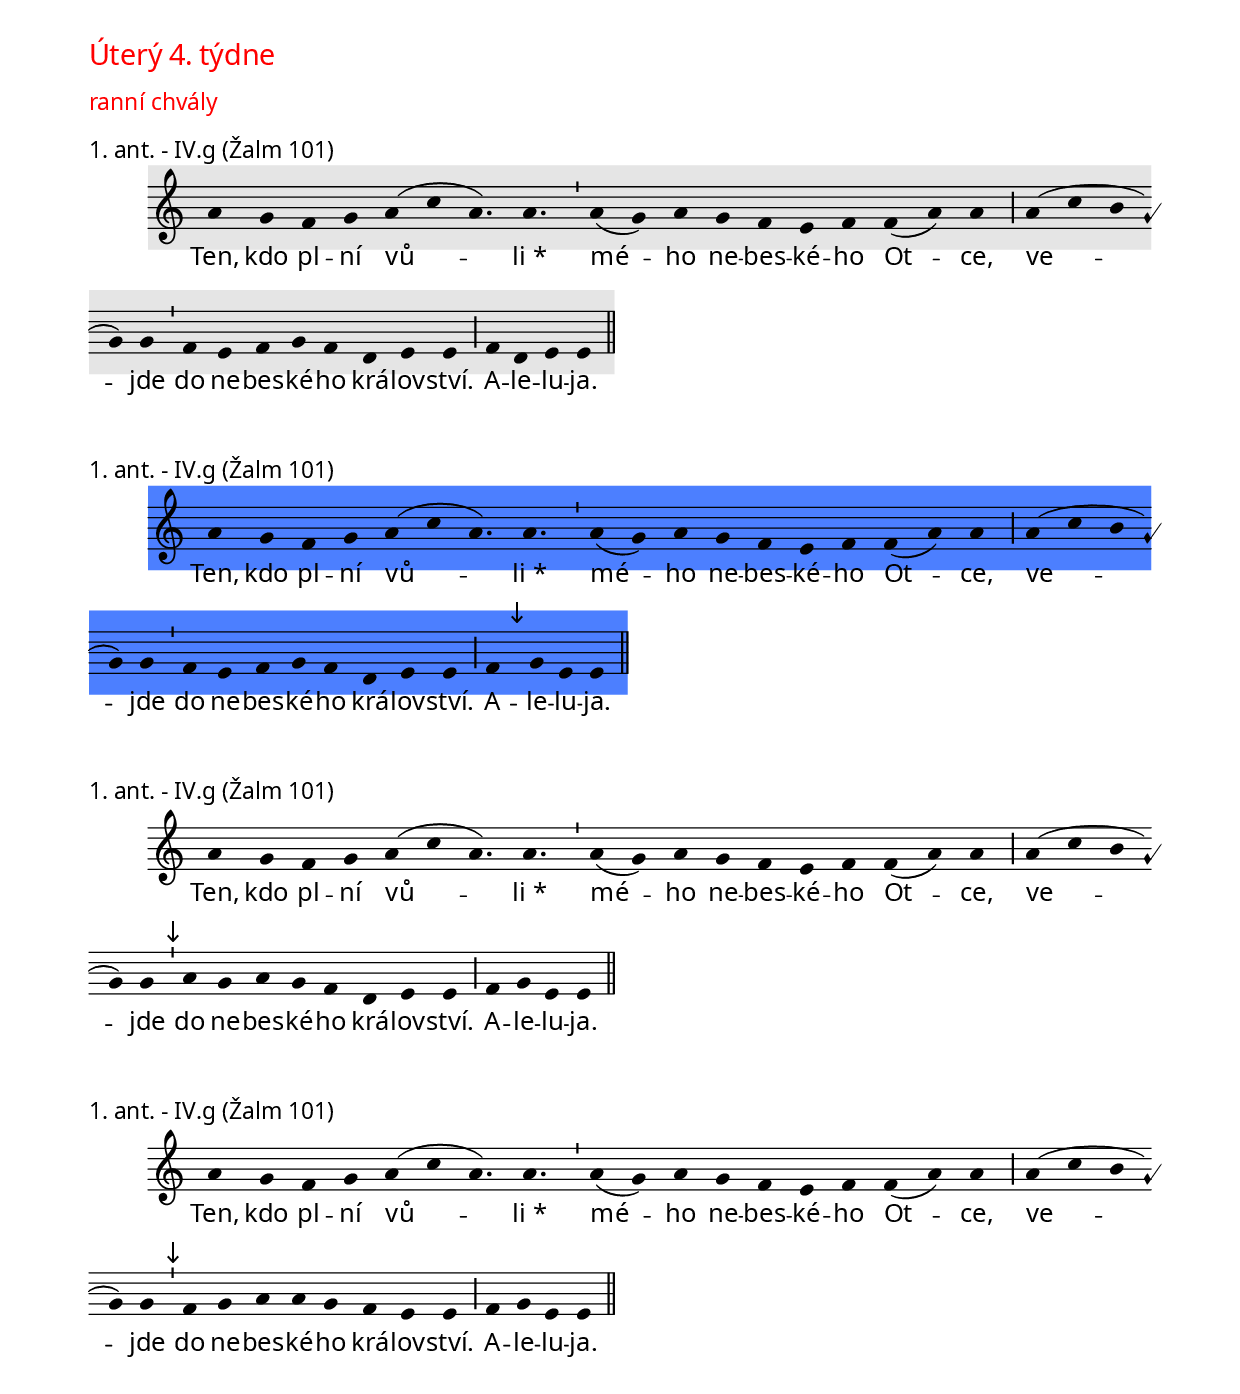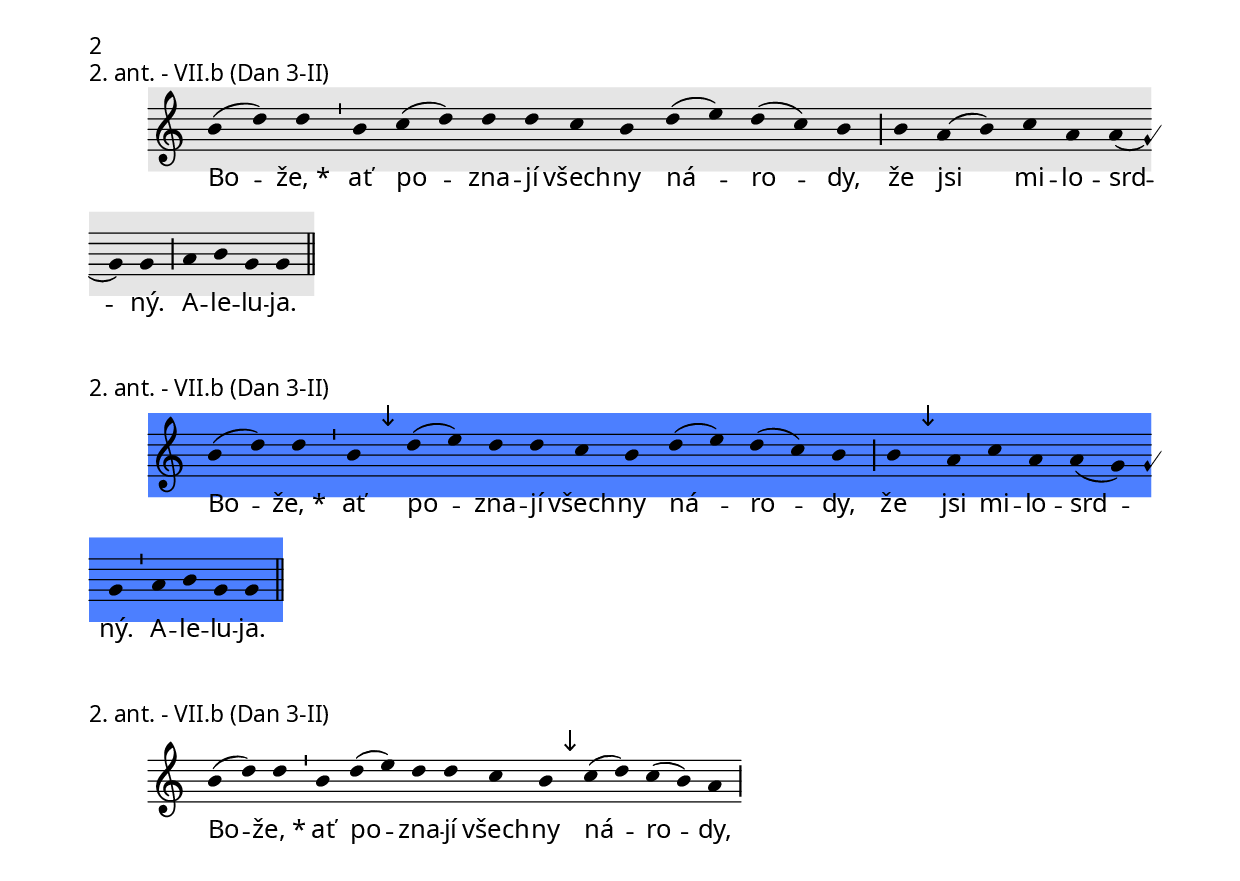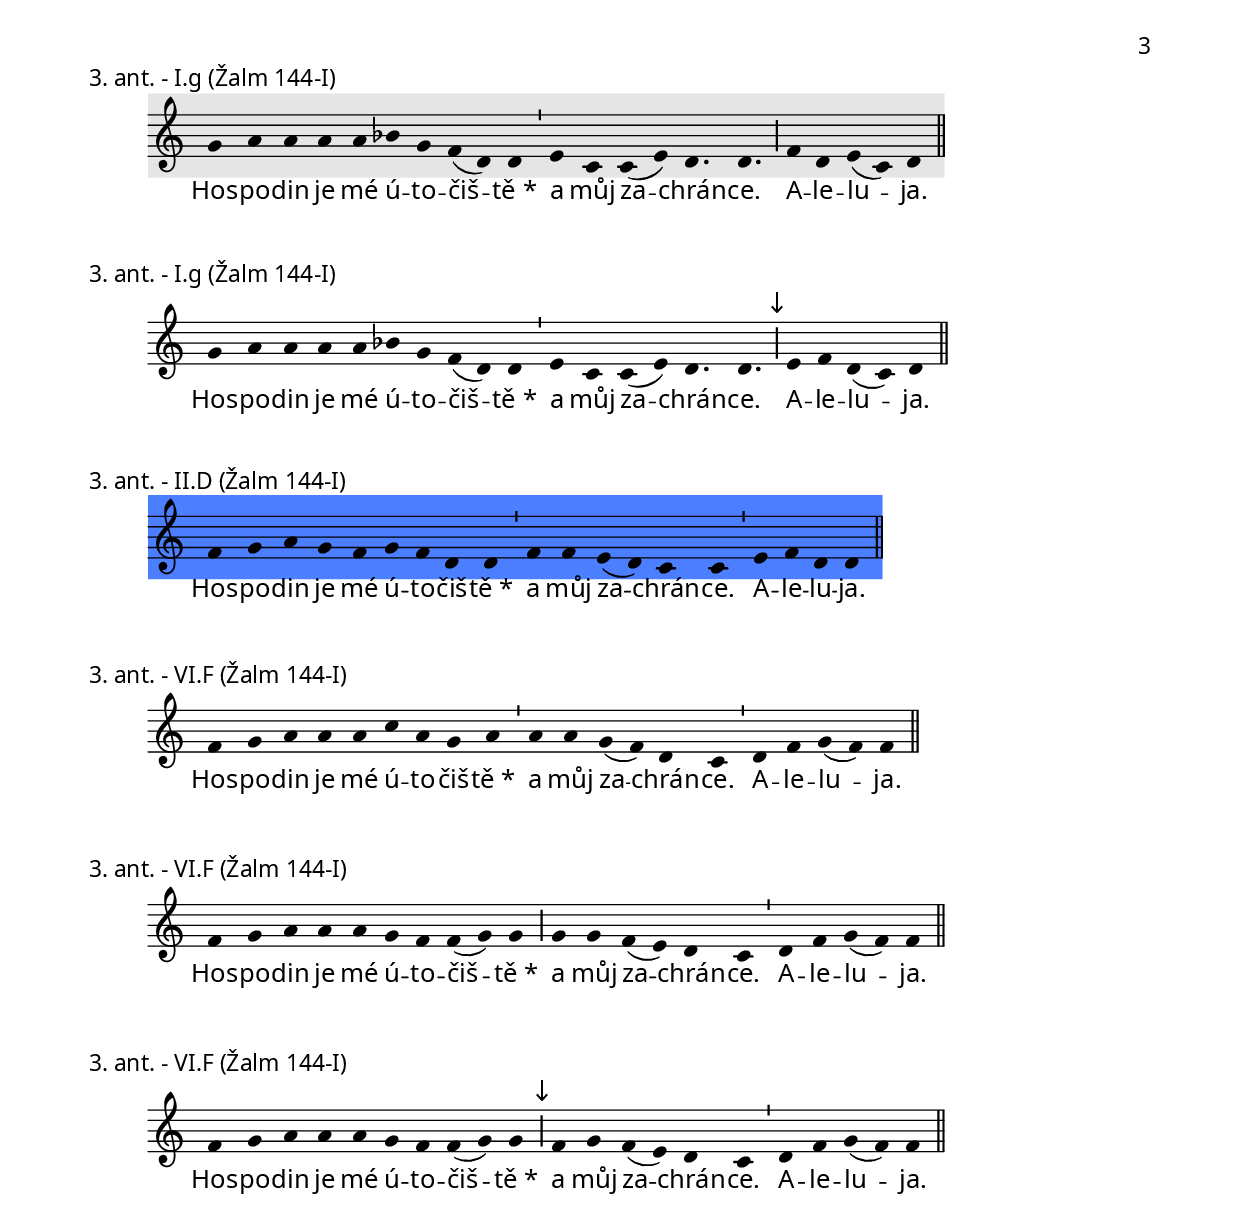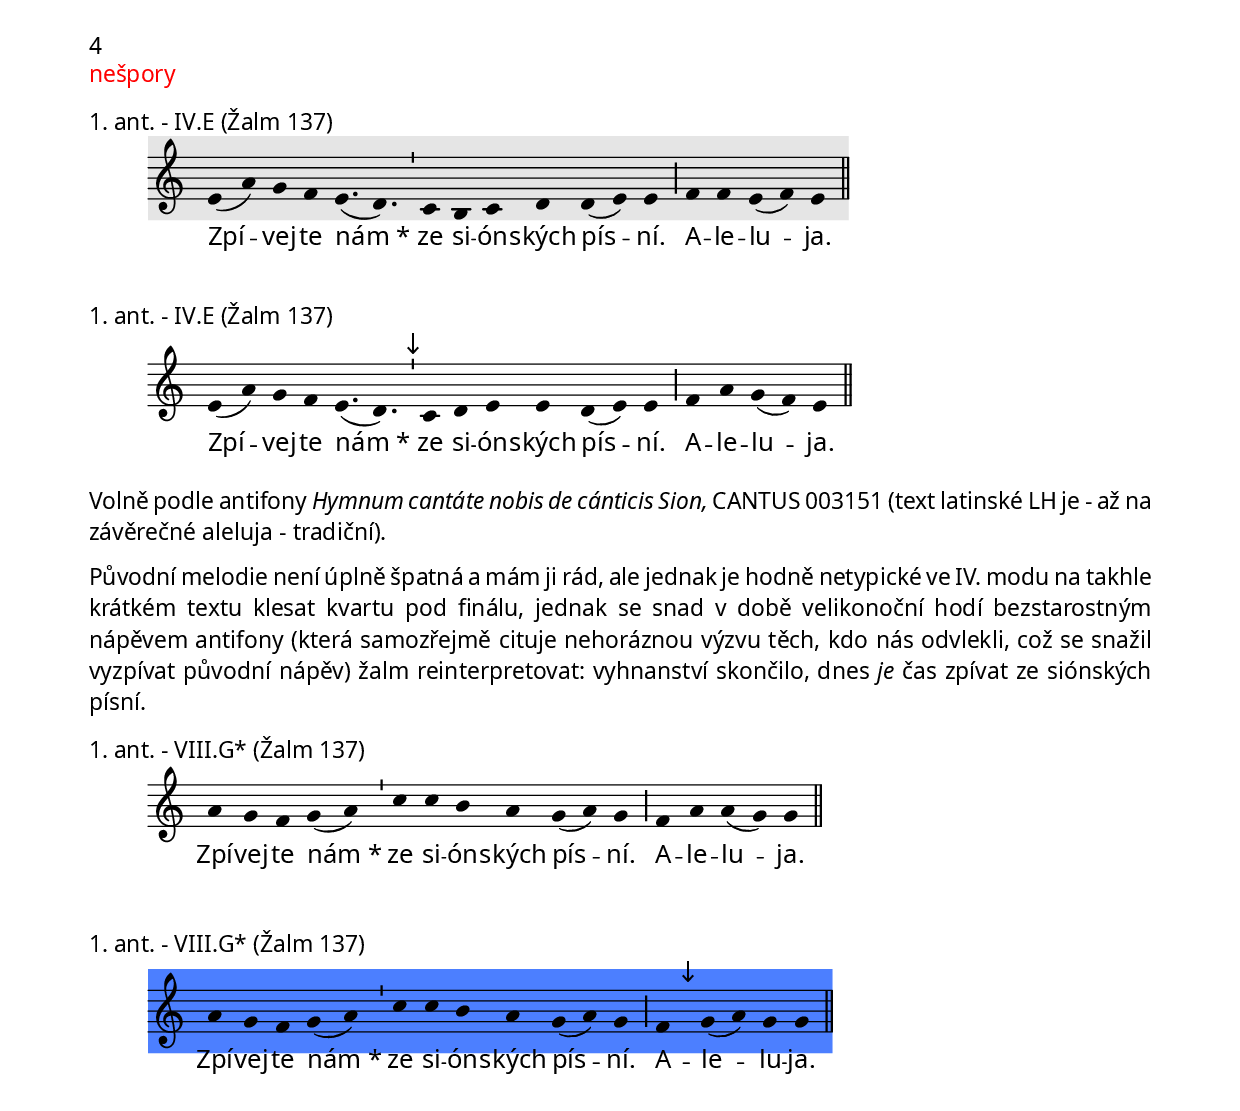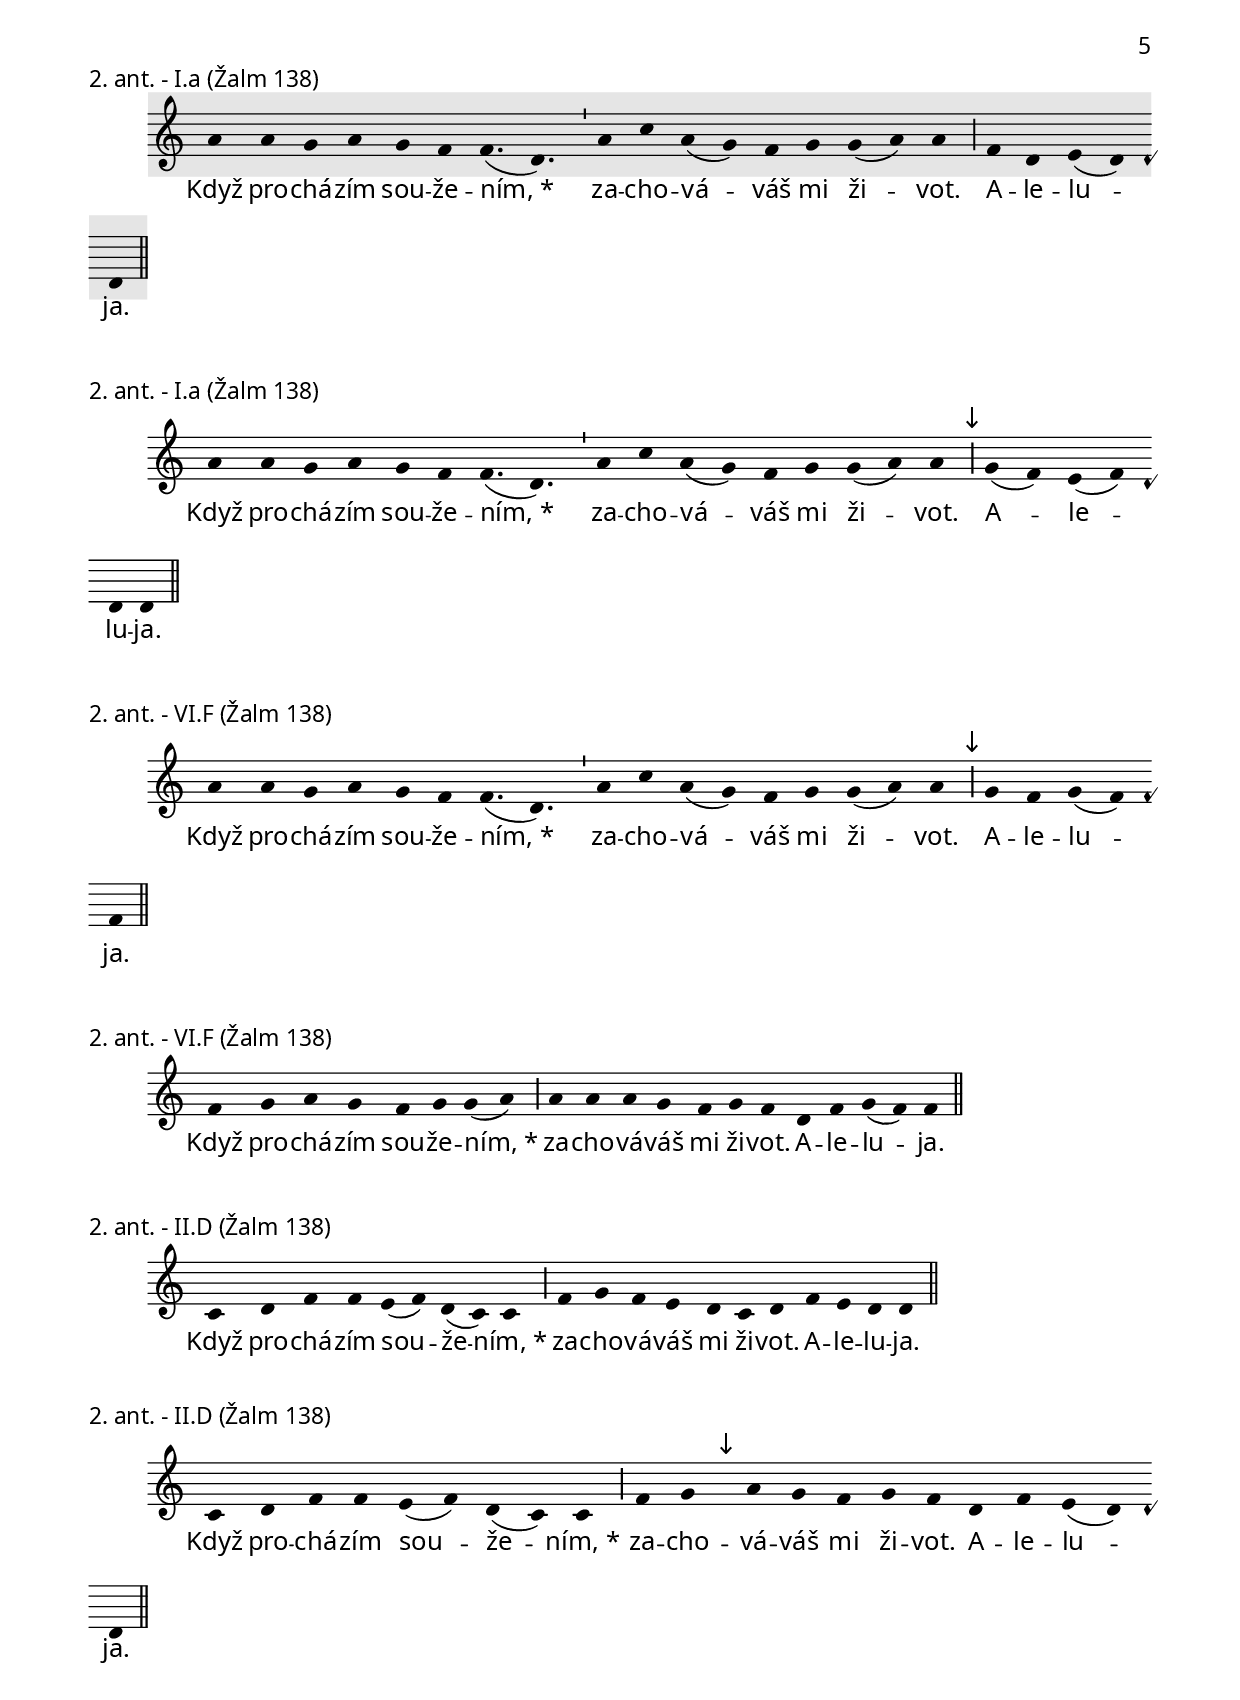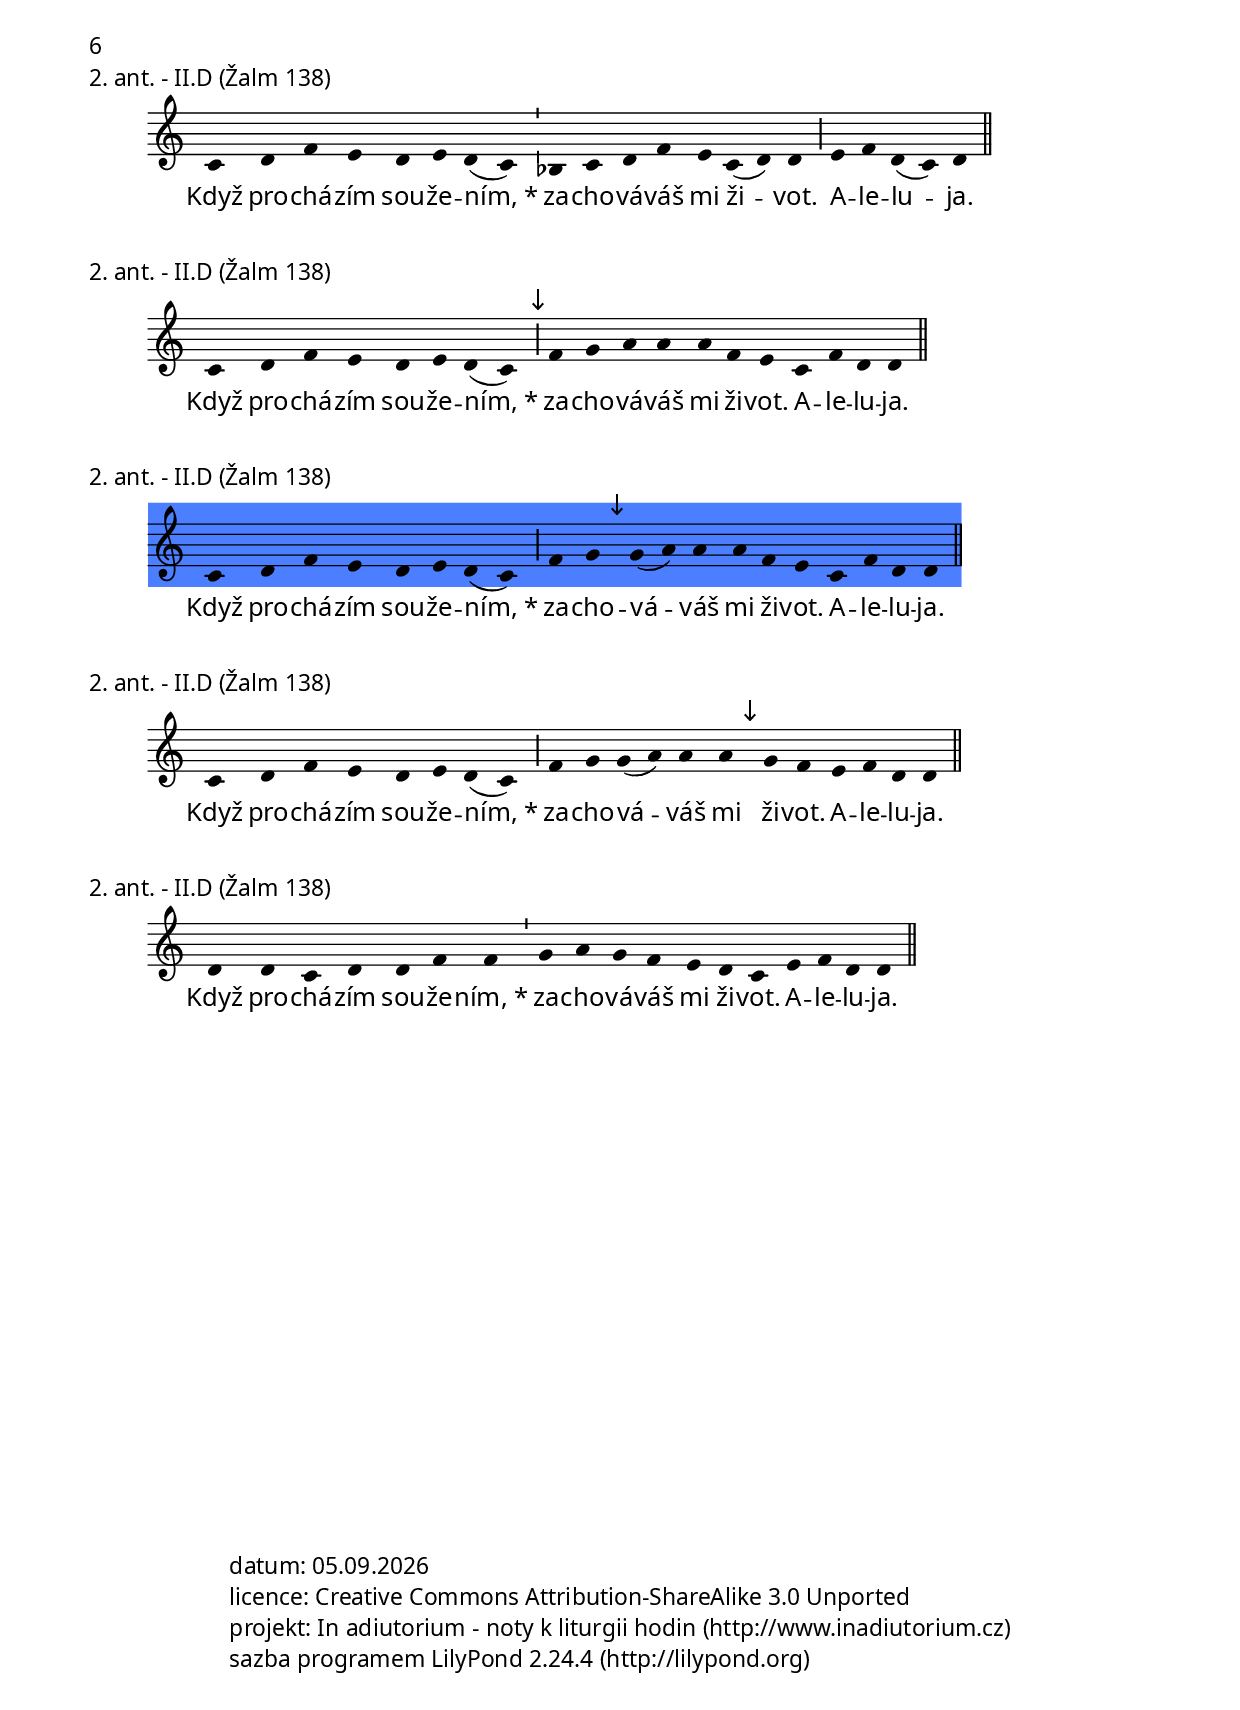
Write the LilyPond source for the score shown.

\version "2.12.0"

\include "../spolecne.ly"

\markup {\nadpisDen {Úterý 4. týdne}}

\markup {\nadpisHodinka {"ranní chvály"}}

\score {
  \relative c'' {
    \zvyraznovacSedy
    \choralniRezim
    a4 g f g a( c a4.) a \barMin
    a4( g) a g f e f f( a) a \barMaior
    a( c b g) g \barMin
    f e f g f d e e \barMaior
    f d e e \barFinalis
  }
  \addlyrics {
    Ten, kdo pl -- ní vů -- li_*
    mé -- ho ne -- bes -- ké -- ho Ot -- ce,
    ve -- jde do ne -- bes -- ké -- ho krá -- lov -- ství.
    A -- le -- lu -- ja.
  }
  \header {
    quid = "1. ant."
    modus = "IV"
    differentia = "g"
    psalmus = "Žalm 101"
    id = "rch-a1"
    piece = \markup {\sestavTitulek}
  }
}

\score {
  \relative c'' {
    \zvyraznovacModry
    \choralniRezim
    a4 g f g a( c a4.) a \barMin
    a4( g) a g f e f f( a) a \barMaior
    a( c b g) g \barMin
    f e f g f d e e \barMaior
    f \mark\sipka g e e \barFinalis
  }
  \addlyrics {
    Ten, kdo pl -- ní vů -- li_*
    mé -- ho ne -- bes -- ké -- ho Ot -- ce,
    ve -- jde do ne -- bes -- ké -- ho krá -- lov -- ství.
    A -- le -- lu -- ja.
  }
  \header {
    quid = "1. ant."
    modus = "IV"
    differentia = "g"
    psalmus = "Žalm 101"
    id = "rch-a1"
    piece = \markup {\sestavTitulek}
  }
}

\score {
  \relative c'' {
    \choralniRezim
    a4 g f g a( c a4.) a \barMin
    a4( g) a g f e f f( a) a \barMaior
    a( c b g) g \barMin
    \mark\sipka a g a g f d e e \barMaior
    f g e e \barFinalis
  }
  \addlyrics {
    Ten, kdo pl -- ní vů -- li_*
    mé -- ho ne -- bes -- ké -- ho Ot -- ce,
    ve -- jde do ne -- bes -- ké -- ho krá -- lov -- ství.
    A -- le -- lu -- ja.
  }
  \header {
    quid = "1. ant."
    modus = "IV"
    differentia = "g"
    psalmus = "Žalm 101"
    id = "rch-a1"
    piece = \markup {\sestavTitulek}
  }
}

\score {
  \relative c'' {
    \choralniRezim
    a4 g f g a( c a4.) a \barMin
    a4( g) a g f e f f( a) a \barMaior
    a( c b g) g \barMin
    \mark\sipka f g a a g f e e \barMaior
    f g e e \barFinalis
  }
  \addlyrics {
    Ten, kdo pl -- ní vů -- li_*
    mé -- ho ne -- bes -- ké -- ho Ot -- ce,
    ve -- jde do ne -- bes -- ké -- ho krá -- lov -- ství.
    A -- le -- lu -- ja.
  }
  \header {
    quid = "1. ant."
    modus = "IV"
    differentia = "g"
    psalmus = "Žalm 101"
    id = "rch-a1"
    piece = \markup {\sestavTitulek}
  }
}

\pageBreak

\score {
  \relative c'' {
    \zvyraznovacSedy
    \choralniRezim
    b( d) d \barMin
    b c( d) d d c b d( e) d( c) b \barMaior
    b a( b) c a a( g) g \barMaior
    a b g g \barFinalis
  }
  \addlyrics {
    Bo -- že,_*
    ať po -- zna -- jí všech -- ny ná -- ro -- dy,
    že jsi mi -- lo -- srd -- ný.
    A -- le -- lu -- ja.
  }
  \header {
    quid = "2. ant."
    modus = "VII"
    differentia = "b"
    psalmus = "Dan 3-II"
    placet = "lépe"
    id = "rch-a2"
    piece = \markup {\sestavTitulek}
  }
}

\score {
  \relative c'' {
    \zvyraznovacModry
    \choralniRezim
    b( d) d \barMin
    b \mark\sipka d( e) d d c b d( e) d( c) b \barMaior
    b \mark\sipka a c a a( g) g \barMin
    a b g g \barFinalis
  }
  \addlyrics {
    Bo -- že,_*
    ať po -- zna -- jí všech -- ny ná -- ro -- dy,
    že jsi mi -- lo -- srd -- ný.
    A -- le -- lu -- ja.
  }
  \header {
    quid = "2. ant."
    modus = "VII"
    differentia = "b"
    psalmus = "Dan 3-II"
    id = "rch-a2"
    piece = \markup {\sestavTitulek}
  }
}

\score {
  \relative c'' {
    \choralniRezim
    b( d) d \barMin
    b d( e) d d c b \mark\sipka c( d) c( b) a \barMaior
  }
  \addlyrics {
    Bo -- že,_*
    ať po -- zna -- jí všech -- ny ná -- ro -- dy,
    že jsi mi -- lo -- srd -- ný.
    A -- le -- lu -- ja.
  }
  \header {
    quid = "2. ant."
    modus = "VII"
    differentia = "b"
    psalmus = "Dan 3-II"
    id = "rch-a2"
    piece = \markup {\sestavTitulek}
  }
}

\pageBreak

\score {
  \relative c'' {
    \zvyraznovacSedy
    \choralniRezim
    g4 a a a a4 bes g f( d) d \barMin
    e c c( e) d4. d \barMaior
    f4 d e( c) d \barFinalis
  }
  \addlyrics {
    Hos -- po -- din je mé ú -- to -- čiš -- tě_*
    a můj za -- chrán -- ce.
    A -- le -- lu -- ja.
  }
  \header {
    quid = "3. ant."
    modus = "I"
    differentia = "g"
    psalmus = "Žalm 144-I"
    placet = "lépe"
    id = "rch-a3"
    fial = "antifony/tyden4_5ctvrtek.ly#ne-ant1?upraveno"
    piece = \markup {\sestavTitulek}
  }
}

\score {
  \relative c'' {
    \choralniRezim
    g4 a a a a4 bes g f( d) d \barMin
    e c c( e) d4. d \barMaior
    \mark\sipka e4 f d( c) d \barFinalis
  }
  \addlyrics {
    Hos -- po -- din je mé ú -- to -- čiš -- tě_*
    a můj za -- chrán -- ce.
    A -- le -- lu -- ja.
  }
  \header {
    quid = "3. ant."
    modus = "I"
    differentia = "g"
    psalmus = "Žalm 144-I"
    id = "rch-a3"
    fial = "antifony/tyden4_5ctvrtek.ly#ne-ant1?upraveno"
    piece = \markup {\sestavTitulek}
  }
}

\score {
  \relative c' {
    \zvyraznovacModry
    \choralniRezim
    f4 g a g f g f d d \barMin
    f f e( d) c c \barMin
    e f d d \barFinalis
  }
  \addlyrics {
    Hos -- po -- din je mé ú -- to -- čiš -- tě_*
    a můj za -- chrán -- ce.
    A -- le -- lu -- ja.
  }
  \header {
    quid = "3. ant."
    modus = "II"
    differentia = "D"
    psalmus = "Žalm 144-I"
    id = "rch-a3"
    piece = \markup {\sestavTitulek}
  }
}

\score {
  \relative c' {
    \choralniRezim
    f4 g a a a c a g a \barMin
    a a g( f) d c \barMin
    d f g( f) f \barFinalis
  }
  \addlyrics {
    Hos -- po -- din je mé ú -- to -- čiš -- tě_*
    a můj za -- chrán -- ce.
    A -- le -- lu -- ja.
  }
  \header {
    quid = "3. ant."
    modus = "VI"
    differentia = "F"
    psalmus = "Žalm 144-I"
    id = "rch-a3"
    piece = \markup {\sestavTitulek}
  }
}

\score {
  \relative c' {
    \choralniRezim
    f4 g a a a g f f( g) g \barMaior
    g g f( e) d c \barMin
    d f g( f) f \barFinalis
  }
  \addlyrics {
    Hos -- po -- din je mé ú -- to -- čiš -- tě_*
    a můj za -- chrán -- ce.
    A -- le -- lu -- ja.
  }
  \header {
    quid = "3. ant."
    modus = "VI"
    differentia = "F"
    psalmus = "Žalm 144-I"
    id = "rch-a3"
    piece = \markup {\sestavTitulek}
  }
}

\score {
  \relative c' {
    \choralniRezim
    f4 g a a a g f f( g) g \barMaior
    \mark\sipka f g f( e) d c \barMin
    d f g( f) f \barFinalis
  }
  \addlyrics {
    Hos -- po -- din je mé ú -- to -- čiš -- tě_*
    a můj za -- chrán -- ce.
    A -- le -- lu -- ja.
  }
  \header {
    quid = "3. ant."
    modus = "VI"
    differentia = "F"
    psalmus = "Žalm 144-I"
    id = "rch-a3"
    piece = \markup {\sestavTitulek}
  }
}

\pageBreak

\markup {\nadpisHodinka {"nešpory"}}

\score {
  \relative c' {
    \zvyraznovacSedy
    \choralniRezim
    e4( a) g f e4.( d) \barMin
    c4 b c d d( e) e \barMaior
    f f e( f) e \barFinalis
  }
  \addlyrics {
    Zpí -- vej -- te nám_* ze si -- ón -- ských pís -- ní.
    A -- le -- lu -- ja.
  }
  \header {
    quid = "1. ant."
    modus = "IV"
    differentia = "E"
    psalmus = "Žalm 137"
    id = "ne-a1"
    piece = \markup {\sestavTitulek}
  }
}

\score {
  \relative c' {
    \choralniRezim
    e4( a) g f e4.( d) \barMin
    \mark\sipka c4 d e e d( e) e \barMaior
    f a g( f) e \barFinalis
  }
  \addlyrics {
    Zpí -- vej -- te nám_* ze si -- ón -- ských pís -- ní.
    A -- le -- lu -- ja.
  }
  \header {
    quid = "1. ant."
    modus = "IV"
    differentia = "E"
    psalmus = "Žalm 137"
    id = "ne-a1"
    piece = \markup {\sestavTitulek}
  }
}

\markup\justify{
  Volně podle antifony \italic{Hymnum cantáte nobis de cánticis Sion,}
  CANTUS 003151
  (text latinské LH je - až na závěrečné aleluja - tradiční).
}
\markup\justify{
  Původní melodie není úplně špatná a mám ji rád,
  ale jednak je hodně netypické ve IV. modu
  na takhle krátkém textu klesat kvartu pod finálu,
  jednak se snad v době velikonoční hodí
  bezstarostným nápěvem antifony (která samozřejmě cituje
  nehoráznou výzvu těch, kdo nás odvlekli, což se snažil vyzpívat
  původní nápěv) žalm reinterpretovat:
  vyhnanství skončilo, dnes \italic{je} čas zpívat ze siónských písní.
}

\score {
  \relative c'' {
    \choralniRezim
    a4 g f g( a) \barMin
    c c b a g( a) g \barMaior
    f a a( g) g \barFinalis
  }
  \addlyrics {
    Zpí -- vej -- te nám_* ze si -- ón -- ských pís -- ní.
    A -- le -- lu -- ja.
  }
  \header {
    quid = "1. ant."
    modus = "VIII"
    differentia = "G*"
    psalmus = "Žalm 137"
    id = "ne-a1"
    piece = \markup {\sestavTitulek}
  }
}

\score {
  \relative c'' {
    \zvyraznovacModry
    \choralniRezim
    a4 g f g( a) \barMin
    c c b a g( a) g \barMaior
    f \mark\sipka g( a) g g \barFinalis
  }
  \addlyrics {
    Zpí -- vej -- te nám_* ze si -- ón -- ských pís -- ní.
    A -- le -- lu -- ja.
  }
  \header {
    quid = "1. ant."
    modus = "VIII"
    differentia = "G*"
    psalmus = "Žalm 137"
    id = "ne-a1"
    piece = \markup {\sestavTitulek}
  }
}

\pageBreak

\score {
  \relative c'' {
    \zvyraznovacSedy
    \choralniRezim
    a4 a g a g f f4.( d) \barMin
    a'4 c a( g) f g g( a) a \barMaior
    f d e( d) d \barFinalis
  }
  \addlyrics {
    Když pro -- chá -- zím sou -- že -- ním,_*
    za -- cho -- vá -- váš mi ži -- vot.
    A -- le -- lu -- ja.
  }
  \header {
    quid = "2. ant."
    modus = "I"
    differentia = "a"
    psalmus = "Žalm 138"
    id = "ne-a2"
    placet = "?"
    piece = \markup {\sestavTitulek}
  }
}

\score {
  \relative c'' {
    \choralniRezim
    a4 a g a g f f4.( d) \barMin
    a'4 c a( g) f g g( a) a \barMaior
    \mark\sipka g( f) e( f) d d \barFinalis
  }
  \addlyrics {
    Když pro -- chá -- zím sou -- že -- ním,_*
    za -- cho -- vá -- váš mi ži -- vot.
    A -- le -- lu -- ja.
  }
  \header {
    quid = "2. ant."
    modus = "I"
    differentia = "a"
    psalmus = "Žalm 138"
    id = "ne-a2"
    piece = \markup {\sestavTitulek}
  }
}

\score {
  \relative c'' {
    \choralniRezim
    a4 a g a g f f4.( d) \barMin
    a'4 c a( g) f g g( a) a \barMaior
    \mark\sipka g f g( f) f \barFinalis
  }
  \addlyrics {
    Když pro -- chá -- zím sou -- že -- ním,_*
    za -- cho -- vá -- váš mi ži -- vot.
    A -- le -- lu -- ja.
  }
  \header {
    quid = "2. ant."
    modus = "VI"
    differentia = "F"
    psalmus = "Žalm 138"
    id = "ne-a2"
    piece = \markup {\sestavTitulek}
  }
}

\score {
  \relative c' {
    \choralniRezim
    f4 g a g f g g( a) \barMaior
    a a a g f g f
    d f g( f) f \barFinalis
  }
  \addlyrics {
    Když pro -- chá -- zím sou -- že -- ním,_*
    za -- cho -- vá -- váš mi ži -- vot.
    A -- le -- lu -- ja.
  }
  \header {
    quid = "2. ant."
    modus = "VI"
    differentia = "F"
    psalmus = "Žalm 138"
    id = "ne-a2"
    piece = \markup {\sestavTitulek}
  }
}

\score {
  \relative c' {
    \choralniRezim
    c4 d f f e( f) d( c) c \barMaior
    f g f e d c d
    f e d d \barFinalis
  }
  \addlyrics {
    Když pro -- chá -- zím sou -- že -- ním,_*
    za -- cho -- vá -- váš mi ži -- vot.
    A -- le -- lu -- ja.
  }
  \header {
    quid = "2. ant."
    modus = "II"
    differentia = "D"
    psalmus = "Žalm 138"
    id = "ne-a2"
    piece = \markup {\sestavTitulek}
  }
}

\score {
  \relative c' {
    \choralniRezim
    c4 d f f e( f) d( c) c \barMaior
    f g \mark\sipka a g f g f
    d f e( d) d \barFinalis
  }
  \addlyrics {
    Když pro -- chá -- zím sou -- že -- ním,_*
    za -- cho -- vá -- váš mi ži -- vot.
    A -- le -- lu -- ja.
  }
  \header {
    quid = "2. ant."
    modus = "II"
    differentia = "D"
    psalmus = "Žalm 138"
    id = "ne-a2"
    piece = \markup {\sestavTitulek}
  }
}

\score {
  \relative c' {
    \choralniRezim
    c4 d f e d e d( c) \barMin
    bes c d f e c( d) d \barMaior
    e f d( c) d \barFinalis
  }
  \addlyrics {
    Když pro -- chá -- zím sou -- že -- ním,_*
    za -- cho -- vá -- váš mi ži -- vot.
    A -- le -- lu -- ja.
  }
  \header {
    quid = "2. ant."
    modus = "II"
    differentia = "D"
    psalmus = "Žalm 138"
    id = "ne-a2"
    piece = \markup {\sestavTitulek}
  }
}

\score {
  \relative c' {
    \choralniRezim
    c4 d f e d e d( c) \barMaior
    \mark\sipka f g a a a f e
    c f d d \barFinalis
  }
  \addlyrics {
    Když pro -- chá -- zím sou -- že -- ním,_*
    za -- cho -- vá -- váš mi ži -- vot.
    A -- le -- lu -- ja.
  }
  \header {
    quid = "2. ant."
    modus = "II"
    differentia = "D"
    psalmus = "Žalm 138"
    id = "ne-a2"
    piece = \markup {\sestavTitulek}
  }
}

\score {
  \relative c' {
    \zvyraznovacModry
    \choralniRezim
    c4 d f e d e d( c) \barMaior
    f g \mark\sipka g( a) a a f e
    c f d d \barFinalis
  }
  \addlyrics {
    Když pro -- chá -- zím sou -- že -- ním,_*
    za -- cho -- vá -- váš mi ži -- vot.
    A -- le -- lu -- ja.
  }
  \header {
    quid = "2. ant."
    modus = "II"
    differentia = "D"
    psalmus = "Žalm 138"
    id = "ne-a2"
    piece = \markup {\sestavTitulek}
  }
}

\score {
  \relative c' {
    \choralniRezim
    c4 d f e d e d( c) \barMaior
    f g g( a) a a \mark\sipka g f
    e f d d \barFinalis
  }
  \addlyrics {
    Když pro -- chá -- zím sou -- že -- ním,_*
    za -- cho -- vá -- váš mi ži -- vot.
    A -- le -- lu -- ja.
  }
  \header {
    quid = "2. ant."
    modus = "II"
    differentia = "D"
    psalmus = "Žalm 138"
    id = "ne-a2"
    piece = \markup {\sestavTitulek}
  }
}

\score {
  \relative c' {
    \choralniRezim
    d4 d c d d f f \barMin
    g a g f e d c
    e f d d \barFinalis
  }
  \addlyrics {
    Když pro -- chá -- zím sou -- že -- ním,_*
    za -- cho -- vá -- váš mi ži -- vot.
    A -- le -- lu -- ja.
  }
  \header {
    quid = "2. ant."
    modus = "II"
    differentia = "D"
    psalmus = "Žalm 138"
    id = "ne-a2"
    piece = \markup {\sestavTitulek}
  }
}

% \score { \velikTIIuteryNespAntIII }
